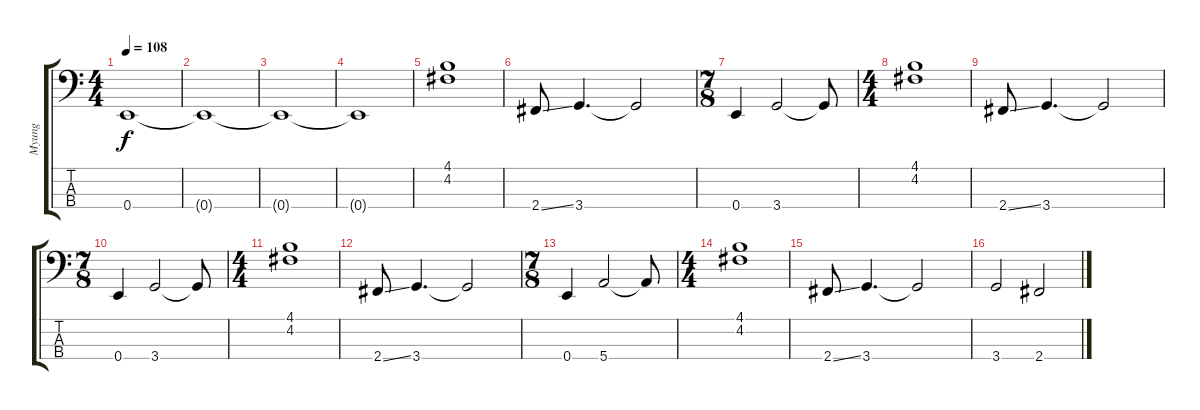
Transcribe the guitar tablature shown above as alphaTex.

\track ("Myung" "Myung") {instrument electricbassfinger}
\staff {score tabs}
\tuning (G2 D2 A1 E1) {hide}
\ts (4 4)
\tempo 108
\clef f4
\ks c
0.4.1{dy f} |
0.4{t}.1 |
0.4{t}.1 |
0.4{t}.1 |
(4.1 4.2).1 |
2.4{ss}.8 3.4.4{d} 3.4{t}.2 |
\ts (7 8)
0.4.4 3.4.2 3.4{t}.8 |
\ts (4 4)
(4.1 4.2).1 |
2.4{ss}.8 3.4.4{d} 3.4{t}.2 |
\ts (7 8)
0.4.4 3.4.2 3.4{t}.8 |
\ts (4 4)
(4.1 4.2).1 |
2.4{ss}.8 3.4.4{d} 3.4{t}.2 |
\ts (7 8)
0.4.4 5.4.2 5.4{t}.8 |
\ts (4 4)
(4.1 4.2).1 |
2.4{ss}.8 3.4.4{d} 3.4{t}.2 |
3.4.2 2.4.2
